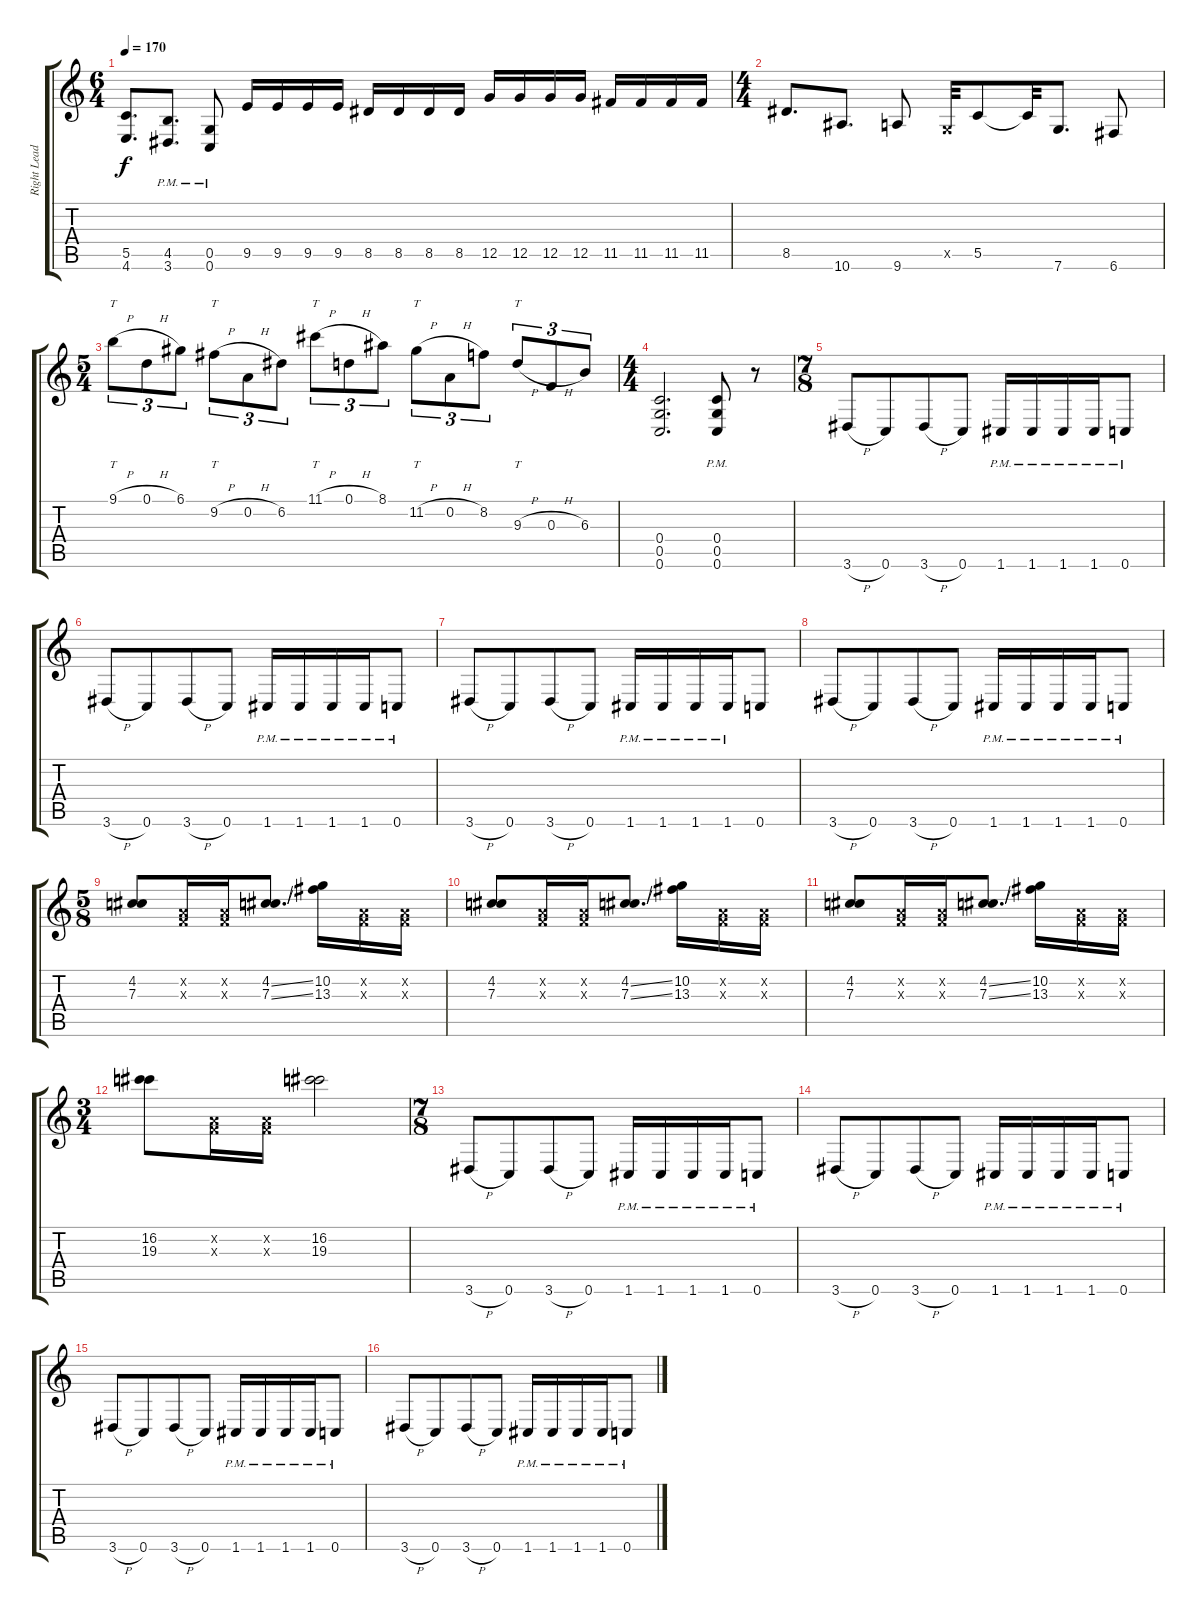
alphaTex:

\track ("Right Lead Guitar" "Right Lead") {instrument distortionguitar}
\staff {score tabs}
\tuning (D4 A3 F3 C3 G2 C2) {hide}
\ts (6 4)
\tempo 170
\clef g2
\ks c
(5.5 4.6).8{d dy f} (4.5{pm} 3.6{pm}).8{d} (0.5{pm} 0.6{pm}).8 9.5.16 9.5.16 9.5.16 9.5.16 8.5.16 8.5.16 8.5.16 8.5.16 12.5.16 12.5.16 12.5.16 12.5.16 11.5.16 11.5.16 11.5.16 11.5.16 |
\ts (4 4)
8.5.8{d} 10.6.8{d} 9.6.8 0.5{x}.32 5.5.8 5.5{t}.32 7.6.8{d} 6.6.8 |
\ts (5 4)
9.1{h}.8{tt tu (3 2)} 0.1{h}.8{tu (3 2)} 6.1.8{tu (3 2)} 9.2{h}.8{tt tu (3 2)} 0.2{h}.8{tu (3 2)} 6.2.8{tu (3 2)} 11.1{h}.8{tt tu (3 2)} 0.1{h}.8{tu (3 2)} 8.1.8{tu (3 2)} 11.2{h}.8{tt tu (3 2)} 0.2{h}.8{tu (3 2)} 8.2.8{tu (3 2)} 9.3{h}.8{tt tu (3 2)} 0.3{h}.8{tu (3 2)} 6.3.8{tu (3 2)} |
\ts (4 4)
(0.4 0.5 0.6).2{d} (0.4{pm} 0.5{pm} 0.6{pm}).8 r.8 |
\ts (7 8)
3.6{h}.8 0.6.8 3.6{h}.8 0.6.8 1.6{pm}.16 1.6{pm}.16 1.6{pm}.16 1.6{pm}.16 0.6{pm}.8 |
3.6{h}.8 0.6.8 3.6{h}.8 0.6.8 1.6{pm}.16 1.6{pm}.16 1.6{pm}.16 1.6{pm}.16 0.6{pm}.8 |
3.6{h}.8 0.6.8 3.6{h}.8 0.6.8 1.6{pm}.16 1.6{pm}.16 1.6{pm}.16 1.6{pm}.16 0.6.8 |
3.6{h}.8 0.6.8 3.6{h}.8 0.6.8 1.6{pm}.16 1.6{pm}.16 1.6{pm}.16 1.6{pm}.16 0.6{pm}.8 |
\ts (5 8)
(4.2 7.3).8 (0.2{x} 0.3{x}).16 (0.2{x} 0.3{x}).16 (4.2{ss} 7.3{ss}).8{d} (10.2 13.3).16 (0.2{x} 0.3{x}).16 (0.2{x} 0.3{x}).16 |
(4.2 7.3).8 (0.2{x} 0.3{x}).16 (0.2{x} 0.3{x}).16 (4.2{ss} 7.3{ss}).8{d} (10.2 13.3).16 (0.2{x} 0.3{x}).16 (0.2{x} 0.3{x}).16 |
(4.2 7.3).8 (0.2{x} 0.3{x}).16 (0.2{x} 0.3{x}).16 (4.2{ss} 7.3{ss}).8{d} (10.2 13.3).16 (0.2{x} 0.3{x}).16 (0.2{x} 0.3{x}).16 |
\ts (3 4)
(16.2 19.3).8 (0.2{x} 0.3{x}).16 (0.2{x} 0.3{x}).16 (16.2 19.3).2 |
\ts (7 8)
3.6{h}.8 0.6.8 3.6{h}.8 0.6.8 1.6{pm}.16 1.6{pm}.16 1.6{pm}.16 1.6{pm}.16 0.6{pm}.8 |
3.6{h}.8 0.6.8 3.6{h}.8 0.6.8 1.6{pm}.16 1.6{pm}.16 1.6{pm}.16 1.6{pm}.16 0.6{pm}.8 |
3.6{h}.8 0.6.8 3.6{h}.8 0.6.8 1.6{pm}.16 1.6{pm}.16 1.6{pm}.16 1.6{pm}.16 0.6{pm}.8 |
3.6{h}.8 0.6.8 3.6{h}.8 0.6.8 1.6{pm}.16 1.6{pm}.16 1.6{pm}.16 1.6{pm}.16 0.6{pm}.8
